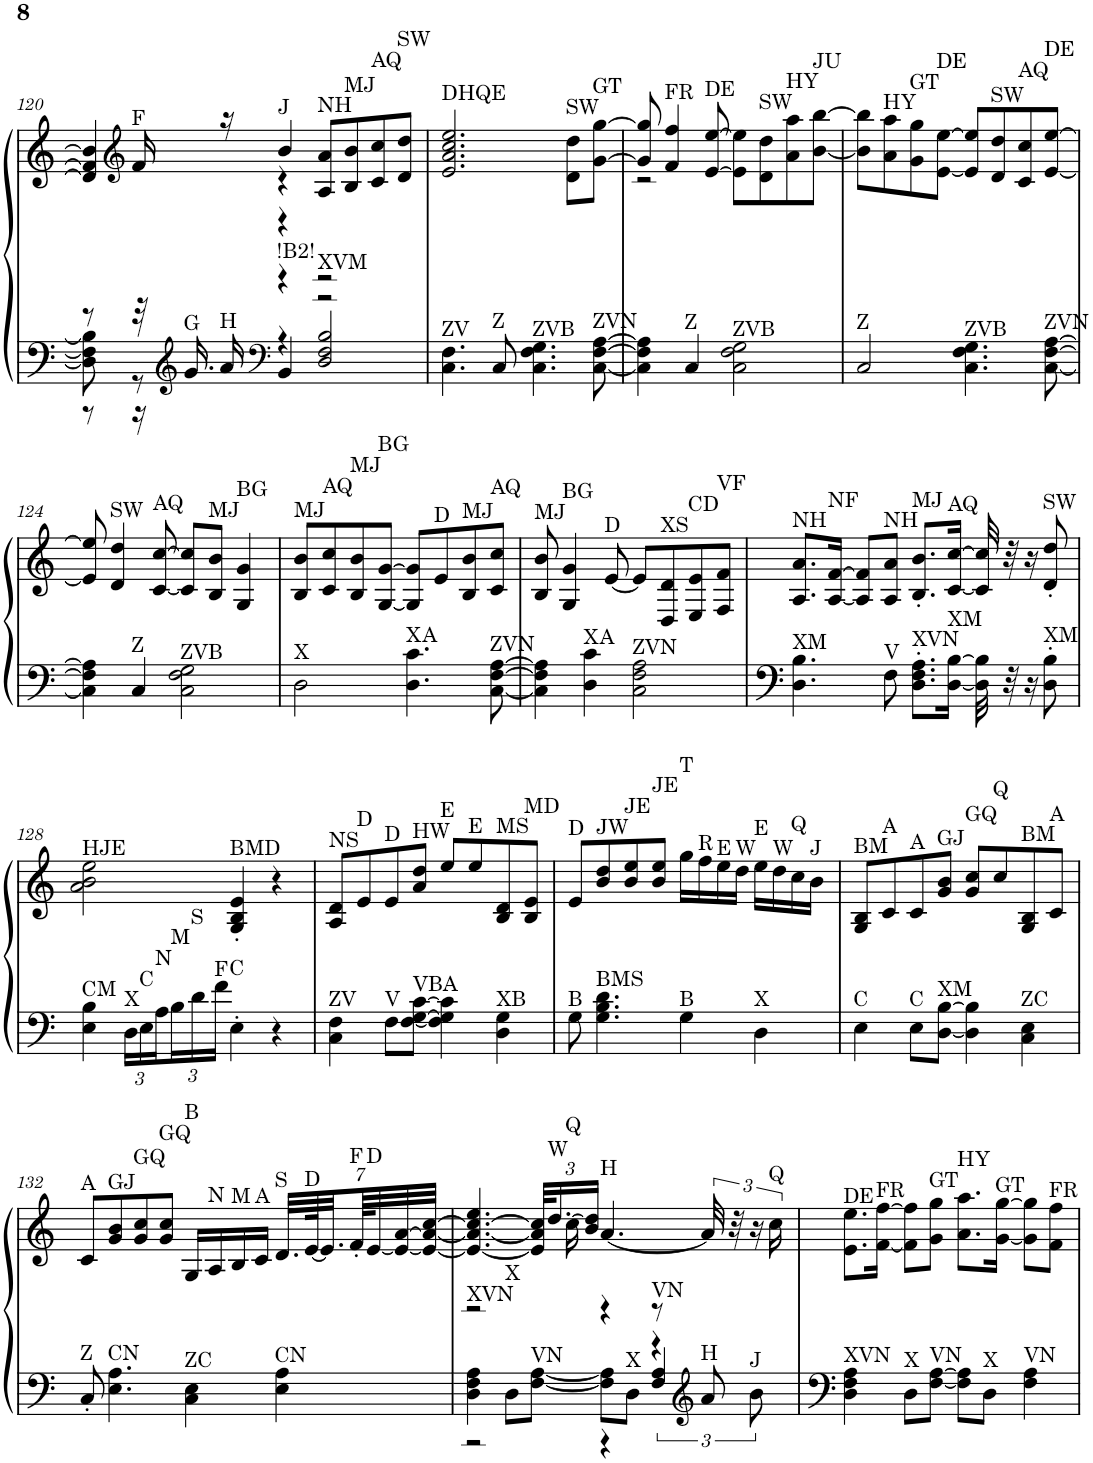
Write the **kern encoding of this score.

**kern	**kern
*part1	*part1
*staff2	*staff1
*I"Piano, CFX Concert Grand 1	*
*I'Pno.	*
!!LO:PB:g=z
*clefF4	*clefG2
*k[]	*k[]
*M4/4	*M4/4
=120	=120
*^	*^
*	*^	*	*^
8r	8D\] 8F\] 8B\]	8r	8ryy	4d/] 4f/] 4b/]	4ryy
*	*	*	*clefG2	*	*
!	!	!	!LO:TX:a:t=F	!	!
32r	8r	16r	16f/	.	.
*clefG2	*	*	*	*	*
!LO:TX:a:t=G	!	!	!	!	!
16.g/	.	.	.	.	.
!	!	!LO:TX:a:t=H	!	!	!
.	.	16a/	16r	.	.
*clefF4	*	*	*	*	*
!	!	!	!LO:TX:a:t=J	!	!
!LO:TX:a:t=!B2!	!	!	!	!	!
4r	4r	4BB/	4b/	4r	4r
!	!	!	!LO:TX:a:t=NH	!	!
!LO:TX:a:t=XVM	!	!	!	!	!
2r	2r	2D/ 2F/ 2B/	8A/ 8a/L	2ryy	2ryy
!	!	!	!LO:TX:a:t=MJ	!	!
.	.	.	8B/ 8b/	.	.
!	!	!	!LO:TX:a:t=AQ	!	!
.	.	.	8c/ 8cc/	.	.
!	!	!	!LO:TX:a:t=SW	!	!
.	.	.	8d/ 8dd/J	.	.
*v	*v	*v	*	*	*
*	*v	*v	*v
=121	=121
!	!LO:TX:a:t=DHQE
!LO:TX:a:t=ZV	!
4.C\ 4.F\	2.e/ 2.a/ 2.cc/ 2.ee/
!LO:TX:a:t=Z	!
8C/	.
!LO:TX:a:t=ZVB	!
4.C\ 4.F\ 4.G\	.
!	!LO:TX:a:t=SW
.	8d\ 8dd\L
!	!LO:TX:a:t=GT
!LO:TX:a:t=ZVN	!
[8C\ [8F\ [8A\	[8g\ [8gg\J
=122	=122
*	*^
4C\] 4F\] 4A\]	8g/] 8gg/]	2r
!	!LO:TX:a:t=FR	!
.	4f/ 4ff/	.
!LO:TX:a:t=Z	!	!
4C/	.	.
!	!LO:TX:a:t=DE	!
.	[8e/ [8ee/	.
!LO:TX:a:t=ZVB	!	!
2C\ 2F\ 2G\	8e\] 8ee\]L	2ryy
!	!LO:TX:a:t=SW	!
.	8d\ 8dd\	.
!	!LO:TX:a:t=HY	!
.	8a\ 8aa\	.
!	!LO:TX:a:t=JU	!
.	[8b\ [8bb\J	.
*	*v	*v
=123	=123
!LO:TX:a:t=Z	!
2C/	8b\] 8bb\]L
!	!LO:TX:a:t=HY
.	8a\ 8aa\
!	!LO:TX:a:t=GT
.	8g\ 8gg\
!	!LO:TX:a:t=DE
.	[8e\ [8ee\J
!LO:TX:a:t=ZVB	!
4.C\ 4.F\ 4.G\	8e/] 8ee/]L
!	!LO:TX:a:t=SW
.	8d/ 8dd/
!	!LO:TX:a:t=AQ
.	8c/ 8cc/
!	!LO:TX:a:t=DE
!LO:TX:a:t=ZVN	!
[8C\ [8F\ [8A\	[8e/ [8ee/J
!!LO:LB:g=z
=124	=124
4C\] 4F\] 4A\]	8e/] 8ee/]
!	!LO:TX:a:t=SW
.	4d/ 4dd/
!LO:TX:a:t=Z	!
4C/	.
!	!LO:TX:a:t=AQ
.	[8c/ [8cc/
!LO:TX:a:t=ZVB	!
2C\ 2F\ 2G\	8c/] 8cc/]L
!	!LO:TX:a:t=MJ
.	8B/ 8b/J
!	!LO:TX:a:t=BG
.	4G/ 4g/
=125	=125
!	!LO:TX:a:t=MJ
!LO:TX:a:t=X	!
2D\	8B/ 8b/L
!	!LO:TX:a:t=AQ
.	8c/ 8cc/
!	!LO:TX:a:t=MJ
.	8B/ 8b/
!	!LO:TX:a:t=BG
.	[8G/ [8g/J
!LO:TX:a:t=XA	!
4.D\ 4.c\	8G/] 8g/]L
!	!LO:TX:a:t=D
.	8e/
!	!LO:TX:a:t=MJ
.	8B/ 8b/
!	!LO:TX:a:t=AQ
!LO:TX:a:t=ZVN	!
[8C\ [8F\ [8A\	8c/ 8cc/J
=126	=126
!	!LO:TX:a:t=MJ
4C\] 4F\] 4A\]	8B/ 8b/
!	!LO:TX:a:t=BG
.	4G/ 4g/
!LO:TX:a:t=XA	!
4D\ 4c\	.
!	!LO:TX:a:t=D
.	[8e/
!LO:TX:a:t=ZVN	!
2C\ 2F\ 2A\	8e/L]
!	!LO:TX:a:t=XS
.	8D/ 8d/
!	!LO:TX:a:t=CD
.	8E/ 8e/
!	!LO:TX:a:t=VF
.	8F/ 8f/J
=127	=127
!	!LO:TX:a:t=NH
!LO:TX:a:t=XM	!
4.D\ 4.B\	8.A/ 8.a/L
!	!LO:TX:a:t=NF
.	[16A/ [16f/Jk
.	8A/] 8f/]L
!	!LO:TX:a:t=NH
!LO:TX:a:t=V	!
8F\	8A/ 8a/J
!	!LO:TX:a:t=MJ
!LO:TX:a:t=XVN	!
8.D\' 8.F\' 8.A\'L	8.B/' 8.b/'L
!	!LO:TX:a:t=AQ
!LO:TX:a:t=XM	!
[16D\ [16B\Jk	[16c/ [16cc/Jk
32D\] 32B\]	32c/] 32cc/]
32r	32r
16r	16r
!	!LO:TX:a:t=SW
!LO:TX:a:t=XM	!
8D\' 8B\'	8d/' 8dd/'
!!LO:LB:g=z
=128	=128
!	!LO:TX:a:t=HJE
!LO:TX:a:t=CM	!
4E\ 4B\	2a\ 2b\ 2ee\
*Xbrackettup	*
!LO:TX:a:t=X	!
24D\LL	.
!LO:TX:a:t=C	!
24E\	.
!LO:TX:a:t=N	!
24A\	.
!LO:TX:a:t=M	!
24B\	.
!LO:TX:a:t=S	!
24d\	.
!LO:TX:a:t=F	!
24f\JJ	.
!	!LO:TX:a:t=BMD
!LO:TX:a:t=C	!
4E'\	4G/' 4B/' 4e/'
4r	4r
=129	=129
!	!LO:TX:a:t=NS
!LO:TX:a:t=ZV	!
4C\ 4F\	8A/ 8d/L
!	!LO:TX:a:t=D
.	8e/
!	!LO:TX:a:t=D
!LO:TX:a:t=V	!
8F\L	8e/
!	!LO:TX:a:t=HW
!LO:TX:a:t=VBA	!
[8F\ [8G\ [8c\J	8a/ 8dd/J
!	!LO:TX:a:t=E
4F\] 4G\] 4c\]	8ee/L
!	!LO:TX:a:t=E
.	8ee/
!	!LO:TX:a:t=MS
!LO:TX:a:t=XB	!
4D\ 4G\	8B/ 8d/
!	!LO:TX:a:t=MD
.	8B/ 8e/J
=130	=130
!	!LO:TX:a:t=D
!LO:TX:a:t=B	!
8G\	8e/L
!	!LO:TX:a:t=JW
!LO:TX:a:t=BMS	!
4.G\ 4.B\ 4.d\	8b/ 8dd/
!	!LO:TX:a:t=JE
.	8b/ 8ee/
!	!LO:TX:a:t=JE
.	8b/ 8ee/J
!	!LO:TX:a:t=T
!LO:TX:a:t=B	!
4G\	16gg\LL
!	!LO:TX:a:t=R
.	16ff\
!	!LO:TX:a:t=E
.	16ee\
!	!LO:TX:a:t=W
.	16dd\JJ
!	!LO:TX:a:t=E
!LO:TX:a:t=X	!
4D\	16ee\LL
!	!LO:TX:a:t=W
.	16dd\
!	!LO:TX:a:t=Q
.	16cc\
!	!LO:TX:a:t=J
.	16b\JJ
=131	=131
!	!LO:TX:a:t=BM
!LO:TX:a:t=C	!
4E\	8G/ 8B/L
!	!LO:TX:a:t=A
.	8c/
!	!LO:TX:a:t=A
!LO:TX:a:t=C	!
8E\L	8c/
!	!LO:TX:a:t=GJ
!LO:TX:a:t=XM	!
[8D\ [8B\J	8g/ 8b/J
!	!LO:TX:a:t=GQ
4D\] 4B\]	8g/ 8cc/L
!	!LO:TX:a:t=Q
.	8cc/
!	!LO:TX:a:t=BM
!LO:TX:a:t=ZC	!
4C\ 4E\	8G/ 8B/
!	!LO:TX:a:t=A
.	8c/J
!!LO:LB:g=z
=132	=132
!	!LO:TX:a:t=A
!LO:TX:a:t=Z	!
8C'/	8c/L
!	!LO:TX:a:t=GJ
!LO:TX:a:t=CN	!
4.E\ 4.A\	8g/ 8b/
!	!LO:TX:a:t=GQ
.	8g/ 8cc/
!	!LO:TX:a:t=GQ
.	8g/ 8cc/J
!	!LO:TX:a:t=B
!LO:TX:a:t=ZC	!
4C\ 4E\	16G/LL
!	!LO:TX:a:t=N
.	16A/
!	!LO:TX:a:t=M
.	16B/
!	!LO:TX:a:t=A
.	16c/JJ
*	*Xbrackettup
!	!LO:TX:a:t=S
!LO:TX:a:t=CN	!
4E\ 4A\	28.d/LLL
!	!LO:TX:a:t=D
.	[56e/K
.	28.e/]
!	!LO:TX:a:t=F
.	56f'/K
!	!LO:TX:a:t=D
.	[28e/
.	28e/_ [28a/
.	28e/_ 28a/_ [28cc/JJJ
=133	=133
*^	*^
*	*^	*	*
!LO:TX:a:t=XVN	!	!	!	!
2r	4D\ 4F\ 4A\	2r	4.e/_ 4.a/_ 4.cc/_ 4.ee/	4..ryy
!	!LO:TX:a:t=X	!	!	!
.	8D\L	.	.	.
!	!LO:TX:a:t=VN	!	!	!
.	[8F\ [8A\J	.	48e/] 48a/] 48cc/]KLL	.
!	!	!	!LO:TX:a:t=W	!
.	.	.	[24.dd/	.
!	!	!	!	!LO:TX:a:t=Q
.	.	.	.	16cc\
.	.	.	24b/ 24dd/]JJ	.
!	!	!	!LO:TX:a:t=H	!
4r	8F\] 8A\]L	4r	[4.a/	2ryy
!	!LO:TX:a:t=X	!	!	!
.	8D\J	.	.	.
*	*brackettup	*	*	*
!LO:TX:a:t=VN	!	!	!	!
8r	6r	4F/ 4A/	.	.
*clefG2	*	*	*	*
*	*	*	*brackettup	*
!LO:TX:a:t=H	!	!	!	!
8a/	.	.	48a/]	.
.	.	.	48r	.
!	!LO:TX:a:t=J	!	!	!
.	12b\	.	24r	.
!	!	!	!LO:TX:a:t=Q	!
.	.	.	24cc\	.
*v	*v	*v	*	*
*	*v	*v
=134	=134
!	!LO:TX:a:t=DE
!LO:TX:a:t=XVN	!
4D\ 4F\ 4A\	8.e\ 8.ee\L
!	!LO:TX:a:t=FR
.	[16f\ [16ff\Jk
!LO:TX:a:t=X	!
8D\L	8f\] 8ff\]L
!	!LO:TX:a:t=GT
!LO:TX:a:t=VN	!
[8F\ [8A\J	8g\ 8gg\J
!	!LO:TX:a:t=HY
8F\] 8A\]L	8.a\ 8.aa\L
!LO:TX:a:t=X	!
8D\J	.
!	!LO:TX:a:t=GT
.	[16g\ [16gg\Jk
!LO:TX:a:t=VN	!
4F\ 4A\	8g\] 8gg\]L
!	!LO:TX:a:t=FR
.	8f\ 8ff\J
=	=
*-	*-
